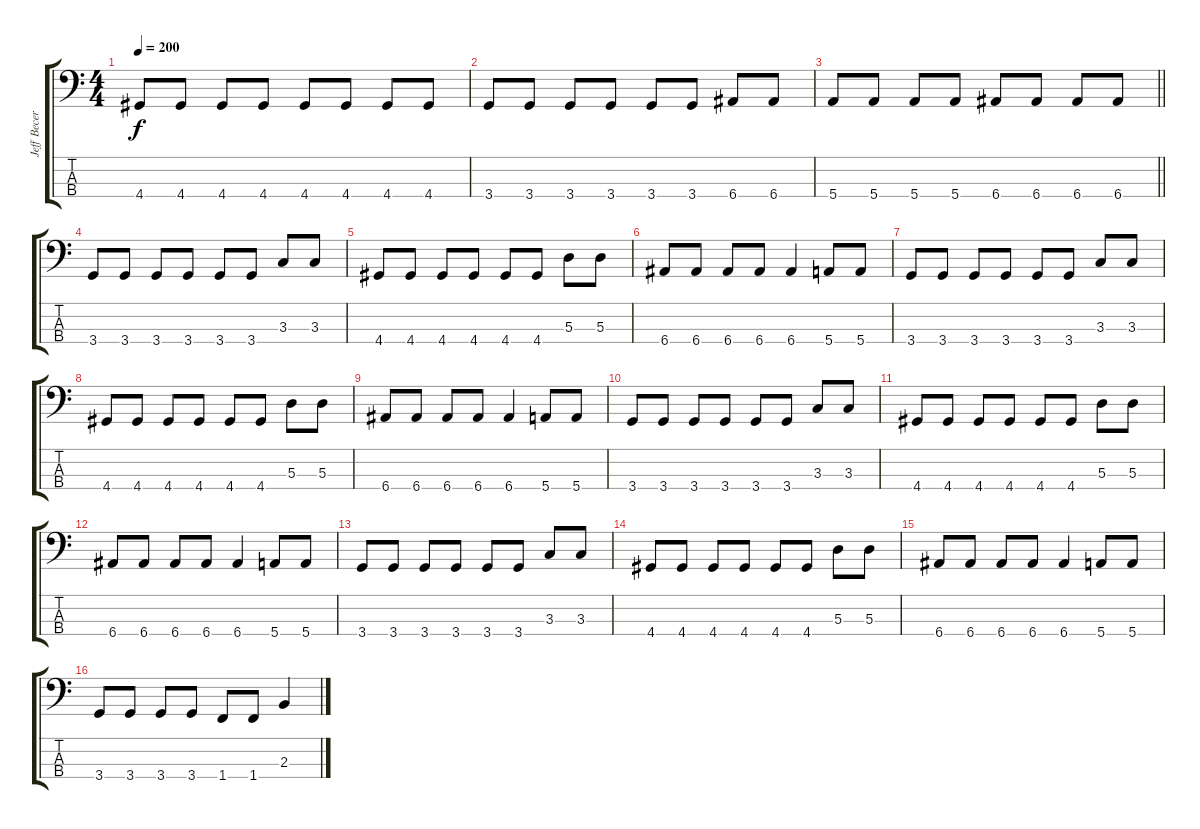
\track ("Jeff Becerra" "Jeff Becer") {instrument electricbassfinger}
\staff {score tabs}
\tuning (G2 D2 A1 E1) {hide}
\ts (4 4)
\tempo 200
\clef f4
\ks c
4.4.8{dy f} 4.4.8 4.4.8 4.4.8 4.4.8 4.4.8 4.4.8 4.4.8 |
3.4.8 3.4.8 3.4.8 3.4.8 3.4.8 3.4.8 6.4.8 6.4.8 |
\barLineRight lightlight
5.4.8 5.4.8 5.4.8 5.4.8 6.4.8 6.4.8 6.4.8 6.4.8 |
3.4.8 3.4.8 3.4.8 3.4.8 3.4.8 3.4.8 3.3.8 3.3.8 |
4.4.8 4.4.8 4.4.8 4.4.8 4.4.8 4.4.8 5.3.8 5.3.8 |
6.4.8 6.4.8 6.4.8 6.4.8 6.4.4 5.4.8 5.4.8 |
3.4.8 3.4.8 3.4.8 3.4.8 3.4.8 3.4.8 3.3.8 3.3.8 |
4.4.8 4.4.8 4.4.8 4.4.8 4.4.8 4.4.8 5.3.8 5.3.8 |
6.4.8 6.4.8 6.4.8 6.4.8 6.4.4 5.4.8 5.4.8 |
3.4.8 3.4.8 3.4.8 3.4.8 3.4.8 3.4.8 3.3.8 3.3.8 |
4.4.8 4.4.8 4.4.8 4.4.8 4.4.8 4.4.8 5.3.8 5.3.8 |
6.4.8 6.4.8 6.4.8 6.4.8 6.4.4 5.4.8 5.4.8 |
3.4.8 3.4.8 3.4.8 3.4.8 3.4.8 3.4.8 3.3.8 3.3.8 |
4.4.8 4.4.8 4.4.8 4.4.8 4.4.8 4.4.8 5.3.8 5.3.8 |
6.4.8 6.4.8 6.4.8 6.4.8 6.4.4 5.4.8 5.4.8 |
3.4.8 3.4.8 3.4.8 3.4.8 1.4.8 1.4.8 2.3.4
